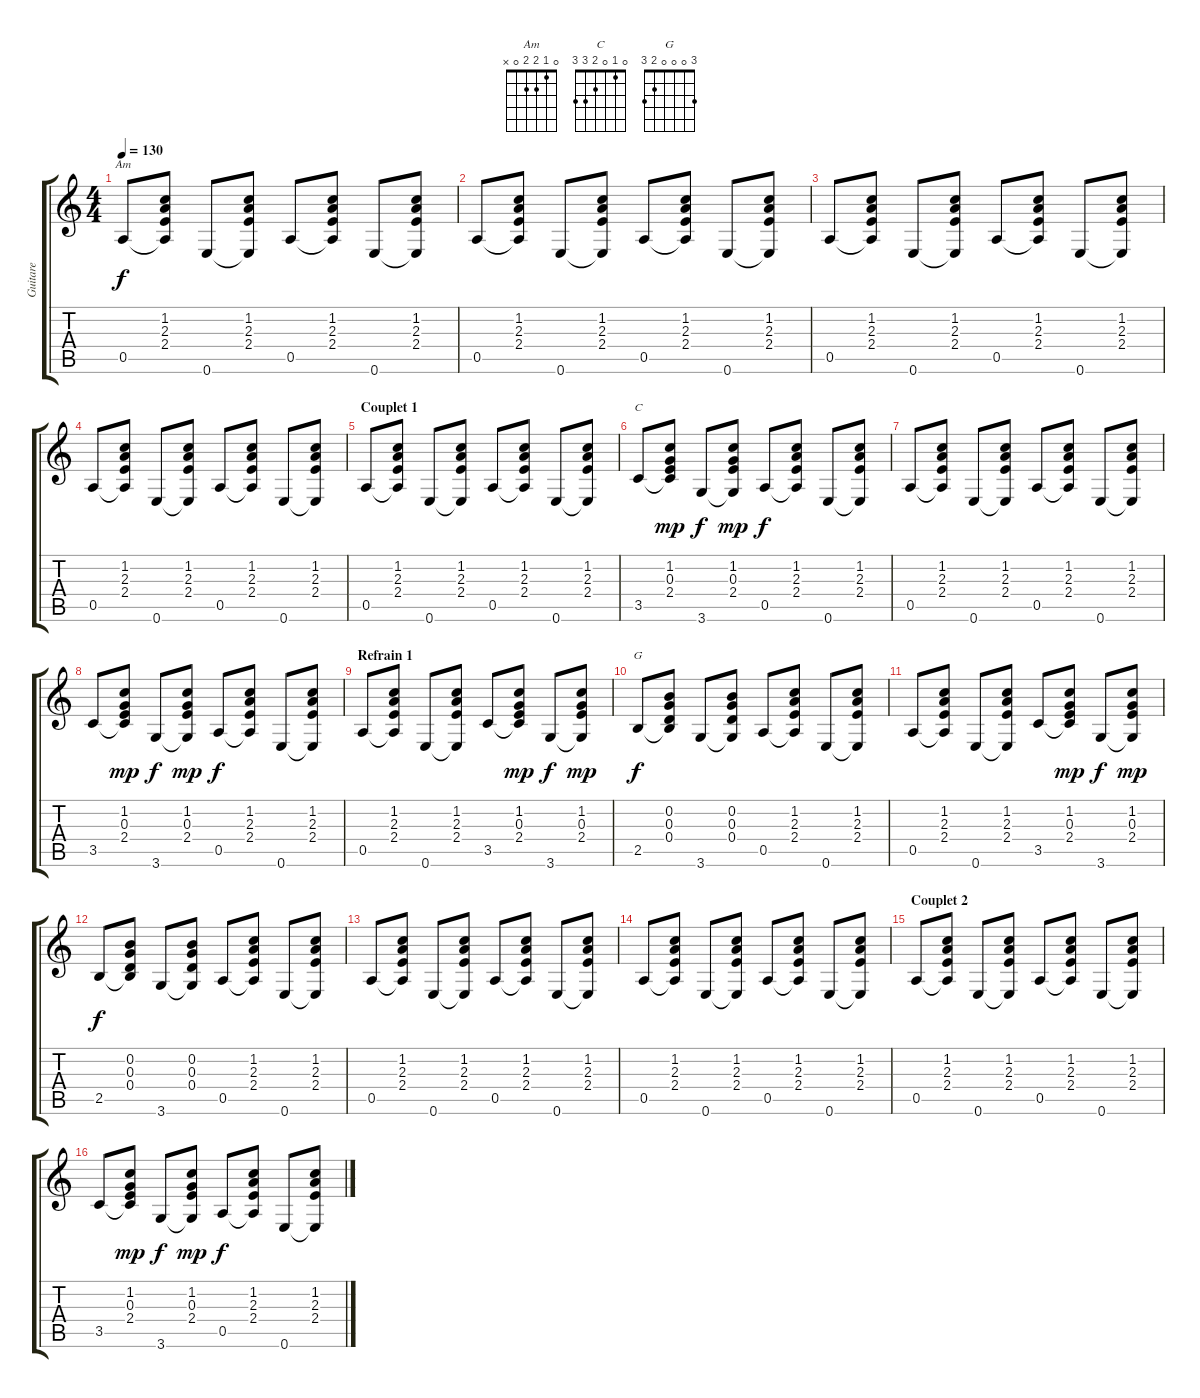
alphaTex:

\track ("Guitare" "Guitare") {instrument acousticguitarnylon}
\staff {score tabs}
\tuning (E4 B3 G3 D3 A2 E2) {hide}
\chord ("Am" 0 1 2 2 0 x)
\chord ("C" 0 1 0 2 3 3)
\chord ("G" 3 0 0 0 2 3)
\ts (4 4)
\tempo 130
\clef g2
\ks c
0.5.8{ch "Am" dy f instrument acousticguitarnylon} (1.2 2.3 2.4 0.5{t}).8 0.6.8 (1.2 2.3 2.4 0.6{t}).8 0.5.8 (1.2 2.3 2.4 0.5{t}).8 0.6.8 (1.2 2.3 2.4 0.6{t}).8 |
0.5.8 (1.2 2.3 2.4 0.5{t}).8 0.6.8 (1.2 2.3 2.4 0.6{t}).8 0.5.8 (1.2 2.3 2.4 0.5{t}).8 0.6.8 (1.2 2.3 2.4 0.6{t}).8 |
0.5.8 (1.2 2.3 2.4 0.5{t}).8 0.6.8 (1.2 2.3 2.4 0.6{t}).8 0.5.8 (1.2 2.3 2.4 0.5{t}).8 0.6.8 (1.2 2.3 2.4 0.6{t}).8 |
0.5.8 (1.2 2.3 2.4 0.5{t}).8 0.6.8 (1.2 2.3 2.4 0.6{t}).8 0.5.8 (1.2 2.3 2.4 0.5{t}).8 0.6.8 (1.2 2.3 2.4 0.6{t}).8 |
\section ("" "Couplet 1")
0.5.8 (1.2 2.3 2.4 0.5{t}).8 0.6.8 (1.2 2.3 2.4 0.6{t}).8 0.5.8 (1.2 2.3 2.4 0.5{t}).8 0.6.8 (1.2 2.3 2.4 0.6{t}).8 |
3.5.8{ch "C"} (1.2 0.3 2.4 3.5{t}).8{dy mp} 3.6.8{dy f} (1.2 0.3 2.4 3.6{t}).8{dy mp} 0.5.8{dy f} (1.2 2.3 2.4 0.5{t}).8 0.6.8 (1.2 2.3 2.4 0.6{t}).8 |
0.5.8 (1.2 2.3 2.4 0.5{t}).8 0.6.8 (1.2 2.3 2.4 0.6{t}).8 0.5.8 (1.2 2.3 2.4 0.5{t}).8 0.6.8 (1.2 2.3 2.4 0.6{t}).8 |
3.5.8 (1.2 0.3 2.4 3.5{t}).8{dy mp} 3.6.8{dy f} (1.2 0.3 2.4 3.6{t}).8{dy mp} 0.5.8{dy f} (1.2 2.3 2.4 0.5{t}).8 0.6.8 (1.2 2.3 2.4 0.6{t}).8 |
\section ("" "Refrain 1")
0.5.8 (1.2 2.3 2.4 0.5{t}).8 0.6.8 (1.2 2.3 2.4 0.6{t}).8 3.5.8 (1.2 0.3 2.4 3.5{t}).8{dy mp} 3.6.8{dy f} (1.2 0.3 2.4 3.6{t}).8{dy mp} |
2.5.8{ch "G" dy f} (0.2 0.3 0.4 2.5{t}).8 3.6.8 (0.2 0.3 0.4 3.6{t}).8 0.5.8 (1.2 2.3 2.4 0.5{t}).8 0.6.8 (1.2 2.3 2.4 0.6{t}).8 |
0.5.8 (1.2 2.3 2.4 0.5{t}).8 0.6.8 (1.2 2.3 2.4 0.6{t}).8 3.5.8 (1.2 0.3 2.4 3.5{t}).8{dy mp} 3.6.8{dy f} (1.2 0.3 2.4 3.6{t}).8{dy mp} |
2.5.8{dy f} (0.2 0.3 0.4 2.5{t}).8 3.6.8 (0.2 0.3 0.4 3.6{t}).8 0.5.8 (1.2 2.3 2.4 0.5{t}).8 0.6.8 (1.2 2.3 2.4 0.6{t}).8 |
0.5.8 (1.2 2.3 2.4 0.5{t}).8 0.6.8 (1.2 2.3 2.4 0.6{t}).8 0.5.8 (1.2 2.3 2.4 0.5{t}).8 0.6.8 (1.2 2.3 2.4 0.6{t}).8 |
0.5.8 (1.2 2.3 2.4 0.5{t}).8 0.6.8 (1.2 2.3 2.4 0.6{t}).8 0.5.8 (1.2 2.3 2.4 0.5{t}).8 0.6.8 (1.2 2.3 2.4 0.6{t}).8 |
\section ("" "Couplet 2 ")
0.5.8 (1.2 2.3 2.4 0.5{t}).8 0.6.8 (1.2 2.3 2.4 0.6{t}).8 0.5.8 (1.2 2.3 2.4 0.5{t}).8 0.6.8 (1.2 2.3 2.4 0.6{t}).8 |
3.5.8 (1.2 0.3 2.4 3.5{t}).8{dy mp} 3.6.8{dy f} (1.2 0.3 2.4 3.6{t}).8{dy mp} 0.5.8{dy f} (1.2 2.3 2.4 0.5{t}).8 0.6.8 (1.2 2.3 2.4 0.6{t}).8
